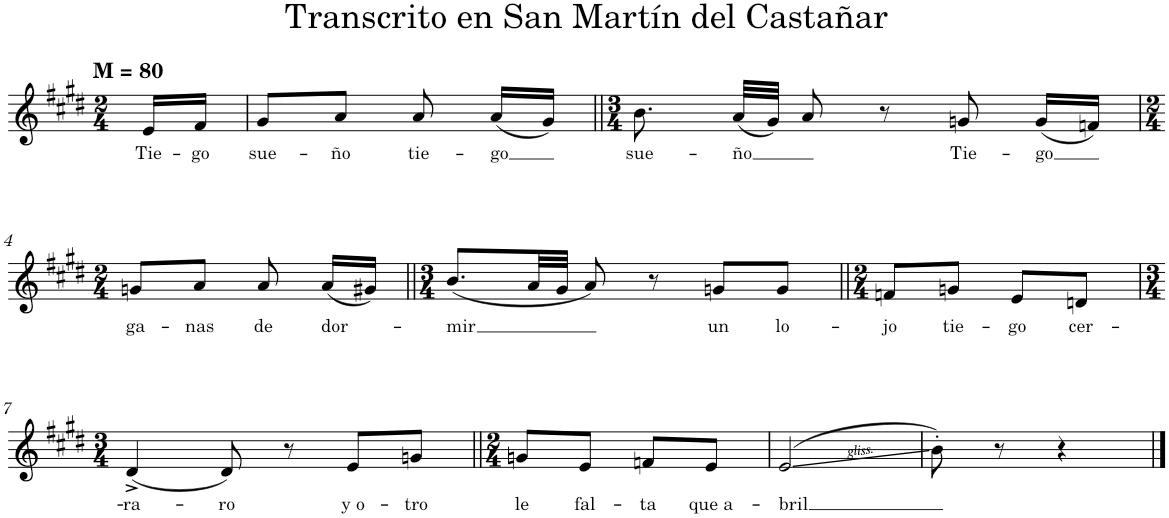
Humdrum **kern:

**kern	**text
*part1	*part1
*staff1	*staff1
*I"Nylon Guitar	*
*clefG2	*
*Trd7c12	*
*k[f#c#g#d#]	*
*M2/4	*
=1	=1
!LO:TX:a:B:t=M = 80	!
!	!LO:LY:b
16e/LL	Tie-
!	!LO:LY:b
16f#/JJ	-go
=2	=2
!	!LO:LY:b
8g#/L	sue-
!	!LO:LY:b
8a/J	-ño
!	!LO:LY:b
8a/	tie-
!	!LO:LY:b
(16a/LL	-go
16g#/JJ)	.
=3||	=3||
*M3/4	*
!	!LO:LY:b
8.b\	sue-
!	!LO:LY:b
(32a/LLL	-ño
32g#/JJJ)	.
8a/	.
8r	.
!	!LO:LY:b
8gn/	Tie-
!	!LO:LY:b
(16g/LL	-go
16fn/JJ)	.
!!LO:LB:g=z
=4	=4
*M2/4	*
!	!LO:LY:b
8gn/L	ga-
!	!LO:LY:b
8a/J	-nas
!	!LO:LY:b
8a/	de
!	!LO:LY:b
(16a/LL	dor-
16g#X/JJ)	.
=5||	=5||
*M3/4	*
!	!LO:LY:b
(8.b/L	-mir
32a/LL	.
32g#/JJJ	.
8a/)	.
8r	.
!	!LO:LY:b
8gn/L	un
!	!LO:LY:b
8g/J	lo-
=6||	=6||
*M2/4	*
!	!LO:LY:b
8fn/L	-jo
!	!LO:LY:b
8gn/J	tie-
!	!LO:LY:b
8e/L	-go
!	!LO:LY:b
8dn/J	cer-
!!LO:LB:g=z
=7	=7
*M3/4	*
!	!LO:LY:b
(4d#^/	-ra-
!	!LO:LY:b
8d#/)	-ro
8r	.
!	!LO:LY:b
8e/L	y o-
!	!LO:LY:b
8gn/J	-tro
=8||	=8||
*M2/4	*
!	!LO:LY:b
8gn/L	le
!	!LO:LY:b
8e/J	fal-
!	!LO:LY:b
8fn/L	-ta
!	!LO:LY:b
8e/J	que a-
=9	=9
!	!LO:LY:b
(2e/	-bril
=10	=10
8b'\)	.
8r	.
4r	.
==	==
*-	*-
